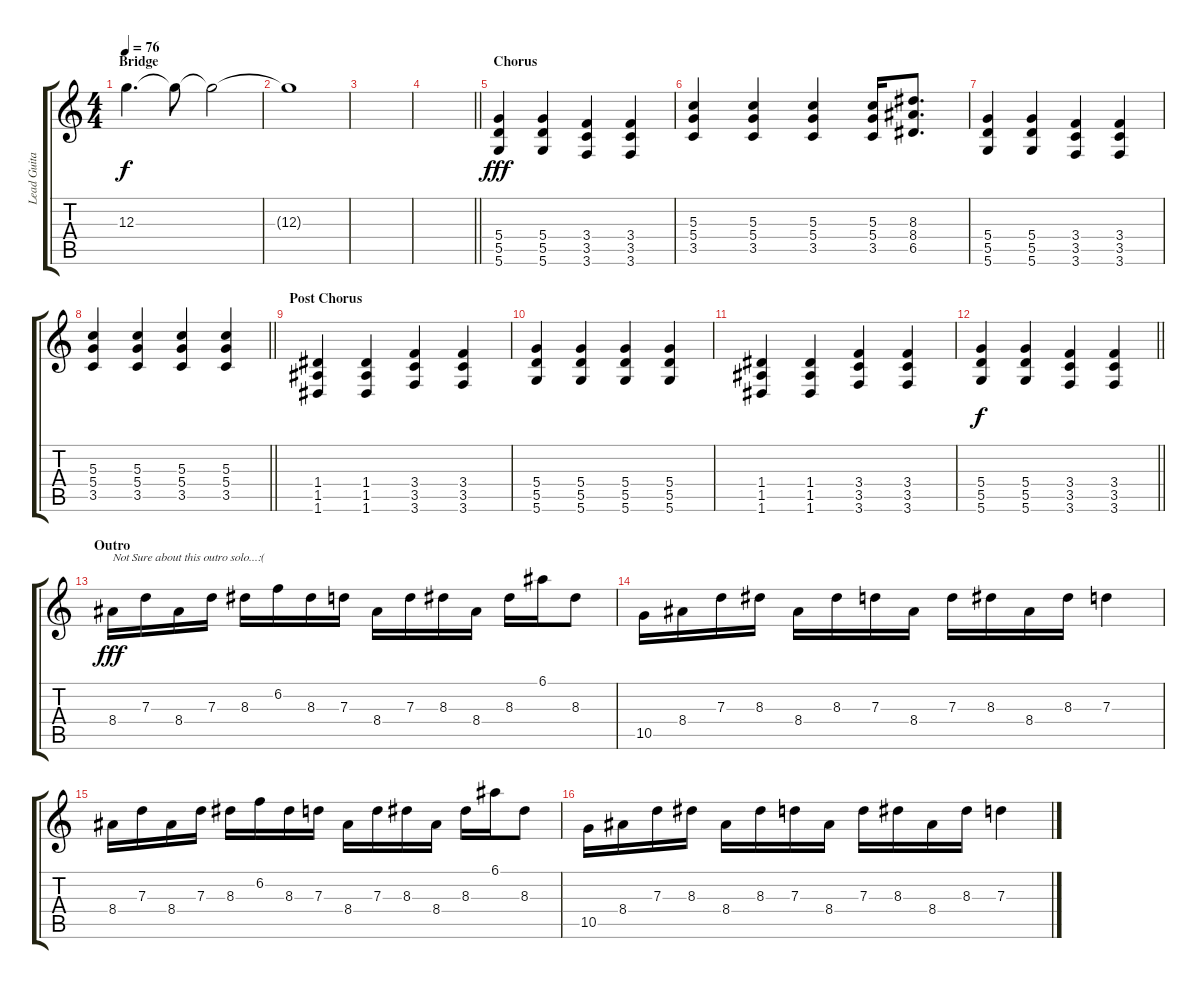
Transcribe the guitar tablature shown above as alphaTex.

\track ("Lead Guitar" "Lead Guita") {instrument distortionguitar}
\staff {score tabs}
\tuning (E4 B3 G3 D3 A2 D2) {hide}
\ts (4 4)
\section ("" "Bridge")
\tempo 76
\clef g2
\ks c
12.3{t}.4{d dy f} 12.3{t}.8 12.3{t}.2 |
12.3{t}.1 |
|
\barLineRight lightlight
|
\section ("" "Chorus")
(5.4 5.5 5.6).4{dy fff} (5.4 5.5 5.6).4 (3.4 3.5 3.6).4 (3.4 3.5 3.6).4 |
(5.3 5.4 3.5).4 (5.3 5.4 3.5).4 (5.3 5.4 3.5).4 (5.3 5.4 3.5).16 (8.3 8.4 6.5).8{d} |
(5.4 5.5 5.6).4 (5.4 5.5 5.6).4 (3.4 3.5 3.6).4 (3.4 3.5 3.6).4 |
\barLineRight lightlight
(5.3 5.4 3.5).4 (5.3 5.4 3.5).4 (5.3 5.4 3.5).4 (5.3 5.4 3.5).4 |
\section ("" "Post Chorus")
(1.4 1.5 1.6).4 (1.4 1.5 1.6).4 (3.4 3.5 3.6).4 (3.4 3.5 3.6).4 |
(5.4 5.5 5.6).4 (5.4 5.5 5.6).4 (5.4 5.5 5.6).4 (5.4 5.5 5.6).4 |
(1.4 1.5 1.6).4 (1.4 1.5 1.6).4 (3.4 3.5 3.6).4 (3.4 3.5 3.6).4 |
\barLineRight lightlight
(5.4 5.5 5.6).4{dy f} (5.4 5.5 5.6).4 (3.4 3.5 3.6).4 (3.4 3.5 3.6).4 |
\section ("" "Outro")
8.4.16{txt "Not Sure about this outro solo...:(" dy fff} 7.3.16 8.4.16 7.3.16 8.3.16 6.2.16 8.3.16 7.3.16 8.4.16 7.3.16 8.3.16 8.4.16 8.3.16 6.1.16 8.3.8 |
10.5.16 8.4.16 7.3.16 8.3.16 8.4.16 8.3.16 7.3.16 8.4.16 7.3.16 8.3.16 8.4.16 8.3.16 7.3.4 |
8.4.16 7.3.16 8.4.16 7.3.16 8.3.16 6.2.16 8.3.16 7.3.16 8.4.16 7.3.16 8.3.16 8.4.16 8.3.16 6.1.16 8.3.8 |
10.5.16 8.4.16 7.3.16 8.3.16 8.4.16 8.3.16 7.3.16 8.4.16 7.3.16 8.3.16 8.4.16 8.3.16 7.3.4
